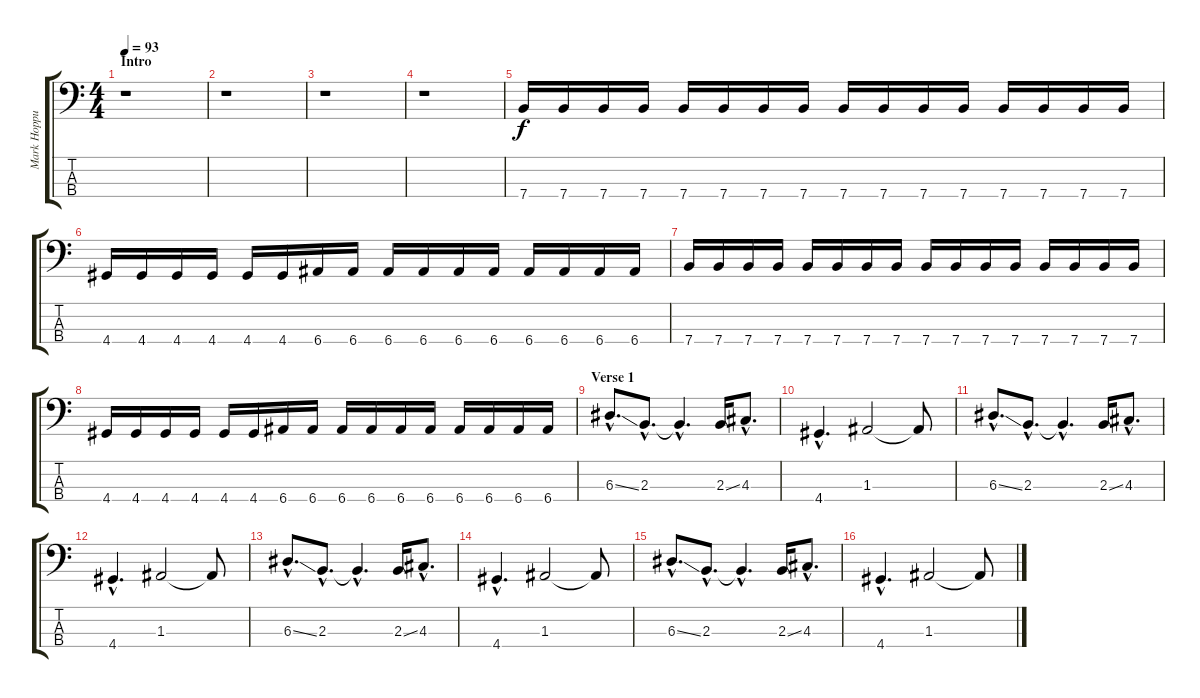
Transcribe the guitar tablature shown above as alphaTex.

\track ("Mark Hoppus" "Mark Hoppu") {instrument electricbasspick}
\staff {score tabs}
\tuning (G2 D2 A1 E1) {hide}
\ts (4 4)
\section ("" "Intro")
\tempo 93
\clef f4
\ks c
r.1{dy f instrument electricbasspick} |
r.1 |
r.1 |
r.1 |
7.4.16 7.4.16 7.4.16 7.4.16 7.4.16 7.4.16 7.4.16 7.4.16 7.4.16 7.4.16 7.4.16 7.4.16 7.4.16 7.4.16 7.4.16 7.4.16 |
4.4.16 4.4.16 4.4.16 4.4.16 4.4.16 4.4.16 6.4.16 6.4.16 6.4.16 6.4.16 6.4.16 6.4.16 6.4.16 6.4.16 6.4.16 6.4.16 |
7.4.16 7.4.16 7.4.16 7.4.16 7.4.16 7.4.16 7.4.16 7.4.16 7.4.16 7.4.16 7.4.16 7.4.16 7.4.16 7.4.16 7.4.16 7.4.16 |
4.4.16 4.4.16 4.4.16 4.4.16 4.4.16 4.4.16 6.4.16 6.4.16 6.4.16 6.4.16 6.4.16 6.4.16 6.4.16 6.4.16 6.4.16 6.4.16 |
\section ("" "Verse 1")
6.3{ss hac}.8{d} 2.3{hac}.8{d} 2.3{hac t}.4{d} 2.3{ss}.16 4.3{hac}.8{d} |
4.4{hac}.4{d} 1.3.2 1.3{t}.8 |
6.3{ss hac}.8{d} 2.3{hac}.8{d} 2.3{hac t}.4{d} 2.3{ss}.16 4.3{hac}.8{d} |
4.4{hac}.4{d} 1.3.2 1.3{t}.8 |
6.3{ss hac}.8{d} 2.3{hac}.8{d} 2.3{hac t}.4{d} 2.3{ss}.16 4.3{hac}.8{d} |
4.4{hac}.4{d} 1.3.2 1.3{t}.8 |
6.3{ss hac}.8{d} 2.3{hac}.8{d} 2.3{hac t}.4{d} 2.3{ss}.16 4.3{hac}.8{d} |
4.4{hac}.4{d} 1.3.2 1.3{t}.8
